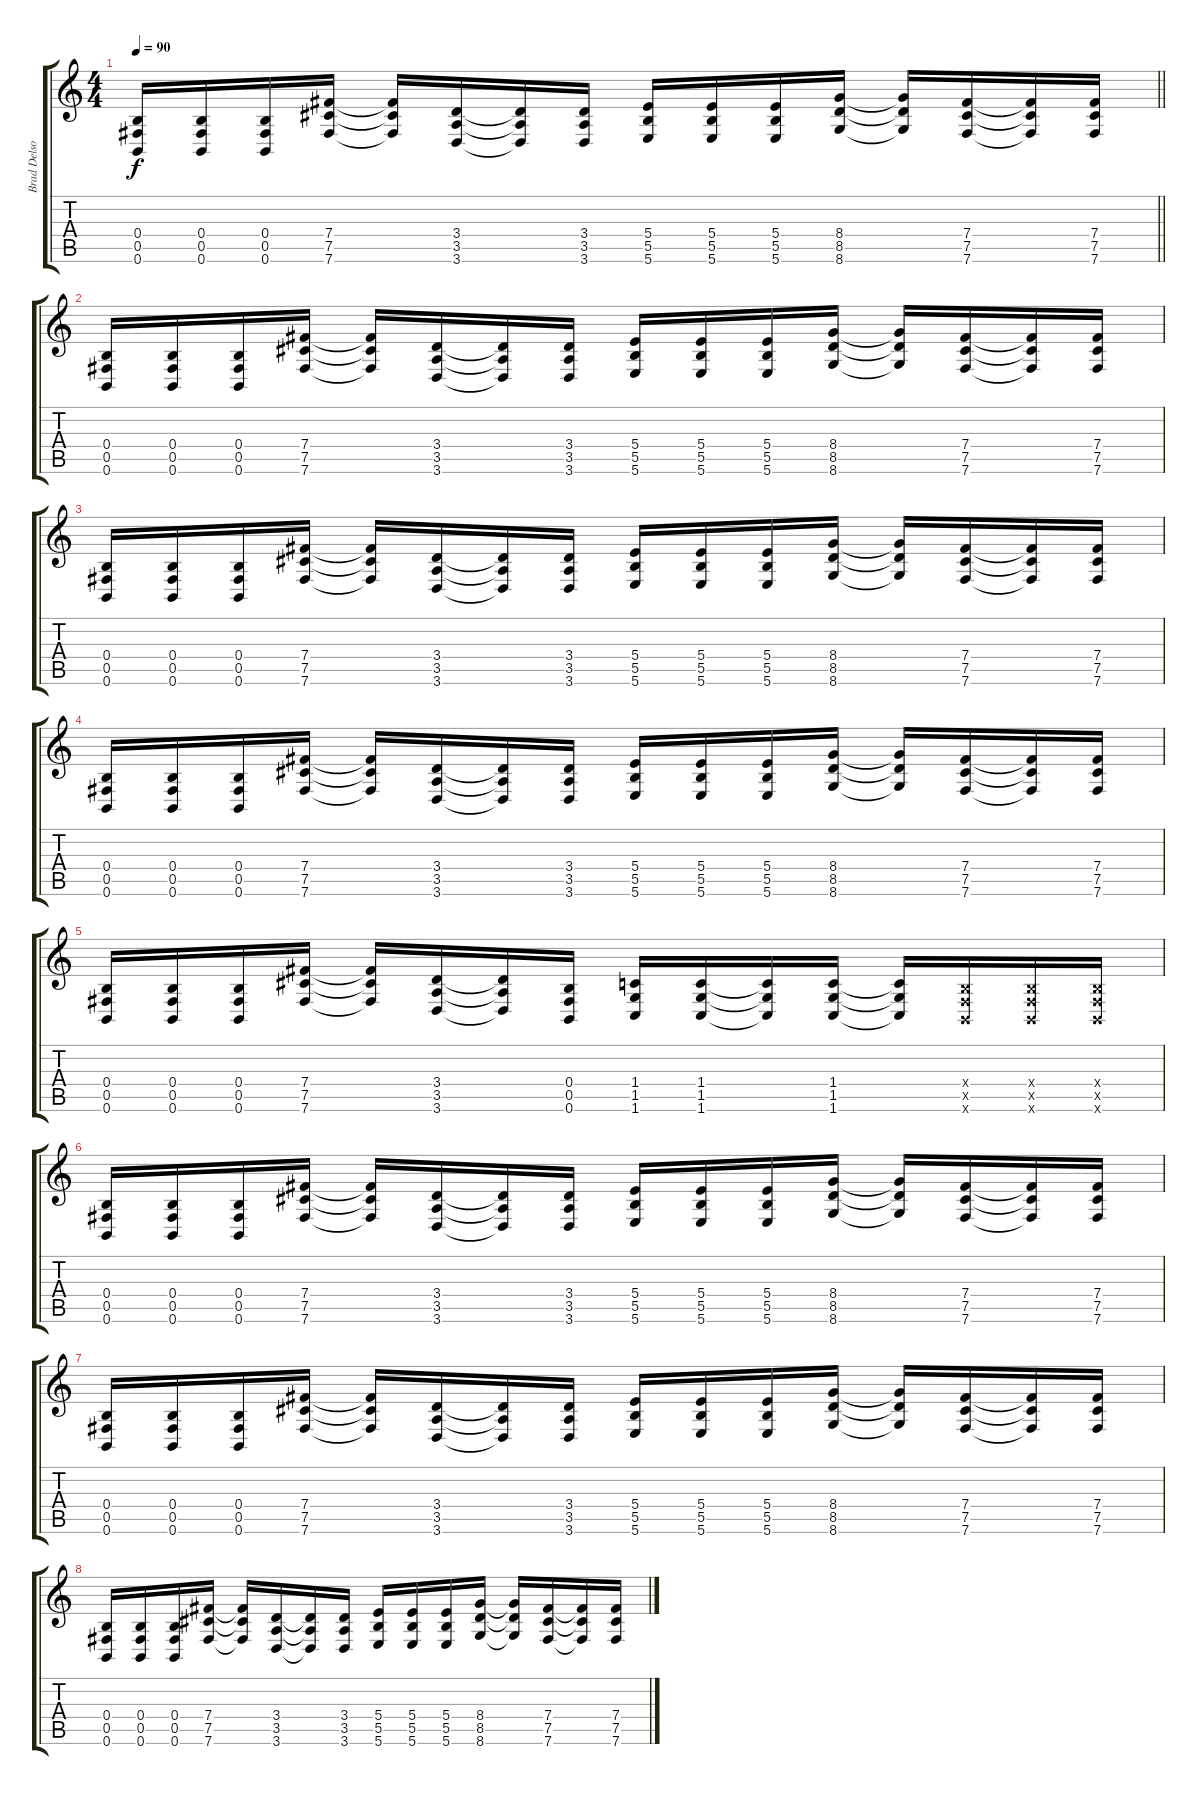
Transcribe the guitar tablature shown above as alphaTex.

\track ("Brad Delson - Guitar" "Brad Delso") {instrument distortionguitar}
\staff {score tabs}
\tuning (Db4 Ab3 E3 B2 Gb2 B1) {hide}
\ts (4 4)
\tempo 90
\clef g2
\barLineRight lightlight
\ks c
(0.4 0.5 0.6).16{dy f} (0.4 0.5 0.6).16 (0.4 0.5 0.6).16 (7.4 7.5 7.6).16 (7.4{t} 7.5{t} 7.6{t}).16 (3.4 3.5 3.6).16 (3.4{t} 3.5{t} 3.6{t}).16 (3.4 3.5 3.6).16 (5.4 5.5 5.6).16 (5.4 5.5 5.6).16 (5.4 5.5 5.6).16 (8.4 8.5 8.6).16 (8.4{t} 8.5{t} 8.6{t}).16 (7.4 7.5 7.6).16 (7.4{t} 7.5{t} 7.6{t}).16 (7.4 7.5 7.6).16 |
(0.4 0.5 0.6).16{volume 9} (0.4 0.5 0.6).16 (0.4 0.5 0.6).16 (7.4 7.5 7.6).16 (7.4{t} 7.5{t} 7.6{t}).16 (3.4 3.5 3.6).16 (3.4{t} 3.5{t} 3.6{t}).16 (3.4 3.5 3.6).16 (5.4 5.5 5.6).16 (5.4 5.5 5.6).16 (5.4 5.5 5.6).16 (8.4 8.5 8.6).16 (8.4{t} 8.5{t} 8.6{t}).16 (7.4 7.5 7.6).16 (7.4{t} 7.5{t} 7.6{t}).16 (7.4 7.5 7.6).16 |
(0.4 0.5 0.6).16 (0.4 0.5 0.6).16 (0.4 0.5 0.6).16 (7.4 7.5 7.6).16 (7.4{t} 7.5{t} 7.6{t}).16 (3.4 3.5 3.6).16 (3.4{t} 3.5{t} 3.6{t}).16 (3.4 3.5 3.6).16 (5.4 5.5 5.6).16 (5.4 5.5 5.6).16 (5.4 5.5 5.6).16 (8.4 8.5 8.6).16 (8.4{t} 8.5{t} 8.6{t}).16 (7.4 7.5 7.6).16 (7.4{t} 7.5{t} 7.6{t}).16 (7.4 7.5 7.6).16 |
(0.4 0.5 0.6).16 (0.4 0.5 0.6).16 (0.4 0.5 0.6).16 (7.4 7.5 7.6).16 (7.4{t} 7.5{t} 7.6{t}).16 (3.4 3.5 3.6).16 (3.4{t} 3.5{t} 3.6{t}).16 (3.4 3.5 3.6).16 (5.4 5.5 5.6).16 (5.4 5.5 5.6).16 (5.4 5.5 5.6).16 (8.4 8.5 8.6).16 (8.4{t} 8.5{t} 8.6{t}).16 (7.4 7.5 7.6).16 (7.4{t} 7.5{t} 7.6{t}).16 (7.4 7.5 7.6).16 |
(0.4 0.5 0.6).16 (0.4 0.5 0.6).16 (0.4 0.5 0.6).16 (7.4 7.5 7.6).16 (7.4{t} 7.5{t} 7.6{t}).16 (3.4 3.5 3.6).16 (3.4{t} 3.5{t} 3.6{t}).16 (0.4 0.5 0.6).16 (1.4 1.5 1.6).16{volume 16} (1.4 1.5 1.6).16 (1.4{t} 1.5{t} 1.6{t}).16 (1.4 1.5 1.6).16 (1.4{t} 1.5{t} 1.6{t}).16 (0.4{x} 0.5{x} 0.6{x}).16 (0.4{x} 0.5{x} 0.6{x}).16 (0.4{x} 0.5{x} 0.6{x}).16 |
(0.4 0.5 0.6).16 (0.4 0.5 0.6).16 (0.4 0.5 0.6).16 (7.4 7.5 7.6).16 (7.4{t} 7.5{t} 7.6{t}).16 (3.4 3.5 3.6).16 (3.4{t} 3.5{t} 3.6{t}).16 (3.4 3.5 3.6).16 (5.4 5.5 5.6).16 (5.4 5.5 5.6).16 (5.4 5.5 5.6).16 (8.4 8.5 8.6).16 (8.4{t} 8.5{t} 8.6{t}).16 (7.4 7.5 7.6).16 (7.4{t} 7.5{t} 7.6{t}).16 (7.4 7.5 7.6).16 |
(0.4 0.5 0.6).16 (0.4 0.5 0.6).16 (0.4 0.5 0.6).16 (7.4 7.5 7.6).16 (7.4{t} 7.5{t} 7.6{t}).16 (3.4 3.5 3.6).16 (3.4{t} 3.5{t} 3.6{t}).16 (3.4 3.5 3.6).16 (5.4 5.5 5.6).16 (5.4 5.5 5.6).16 (5.4 5.5 5.6).16 (8.4 8.5 8.6).16 (8.4{t} 8.5{t} 8.6{t}).16 (7.4 7.5 7.6).16 (7.4{t} 7.5{t} 7.6{t}).16 (7.4 7.5 7.6).16 |
(0.4 0.5 0.6).16 (0.4 0.5 0.6).16 (0.4 0.5 0.6).16 (7.4 7.5 7.6).16 (7.4{t} 7.5{t} 7.6{t}).16 (3.4 3.5 3.6).16 (3.4{t} 3.5{t} 3.6{t}).16 (3.4 3.5 3.6).16 (5.4 5.5 5.6).16 (5.4 5.5 5.6).16 (5.4 5.5 5.6).16 (8.4 8.5 8.6).16 (8.4{t} 8.5{t} 8.6{t}).16 (7.4 7.5 7.6).16 (7.4{t} 7.5{t} 7.6{t}).16 (7.4 7.5 7.6).16
